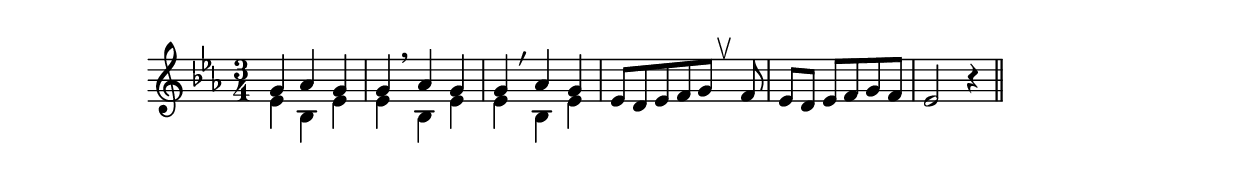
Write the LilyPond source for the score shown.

%%  Do not edit this file; it is auto-generated from LSR!
\version "2.11.23"

\header { texidoc = "
Breathing signs are available in different tastes: commas (default),
ticks, vees and `railroad tracks' (caesura).
" }

{
  %% Modern notation:
  \new Staff {
    \relative c'' {
      \key es \major \time 3/4

      %% this bar contains no \breathe
      <<
	{ g4 as g } \\
	{ es4 bes es }
      >> |

      %% by default, \breathe uses the rcomma, just as if saying:
      %% \override BreathingSign  #'text =
				%	#(make-musicglyph-markup "scripts.rcomma")
      <<
	{ g4 as g } \\
	{ es4 \breathe bes es }
      >> |

      %% rvarcomma and lvarcomma are variations of the default rcomma
      %% and lcomma

      %% N.B.: must use Staff context here, since we start a Voice below
      \override Staff.BreathingSign  #'text =
      #(make-musicglyph-markup "scripts.rvarcomma")
      <<
	{ g4 as g } \\
	{ es4 \breathe bes es }
      >> |

      %% wedge
      \override BreathingSign  #'text =
      #(make-musicglyph-markup "scripts.upbow")
      es8 d es f g8 \breathe f |

      %% caesura
      \override BreathingSign  #'text =
      #(make-musicglyph-markup "scripts.caesura")
      es8[ d] \breathe  es[ f g f] |
      es2 r4 \bar "||" \break
    }
  }
}

